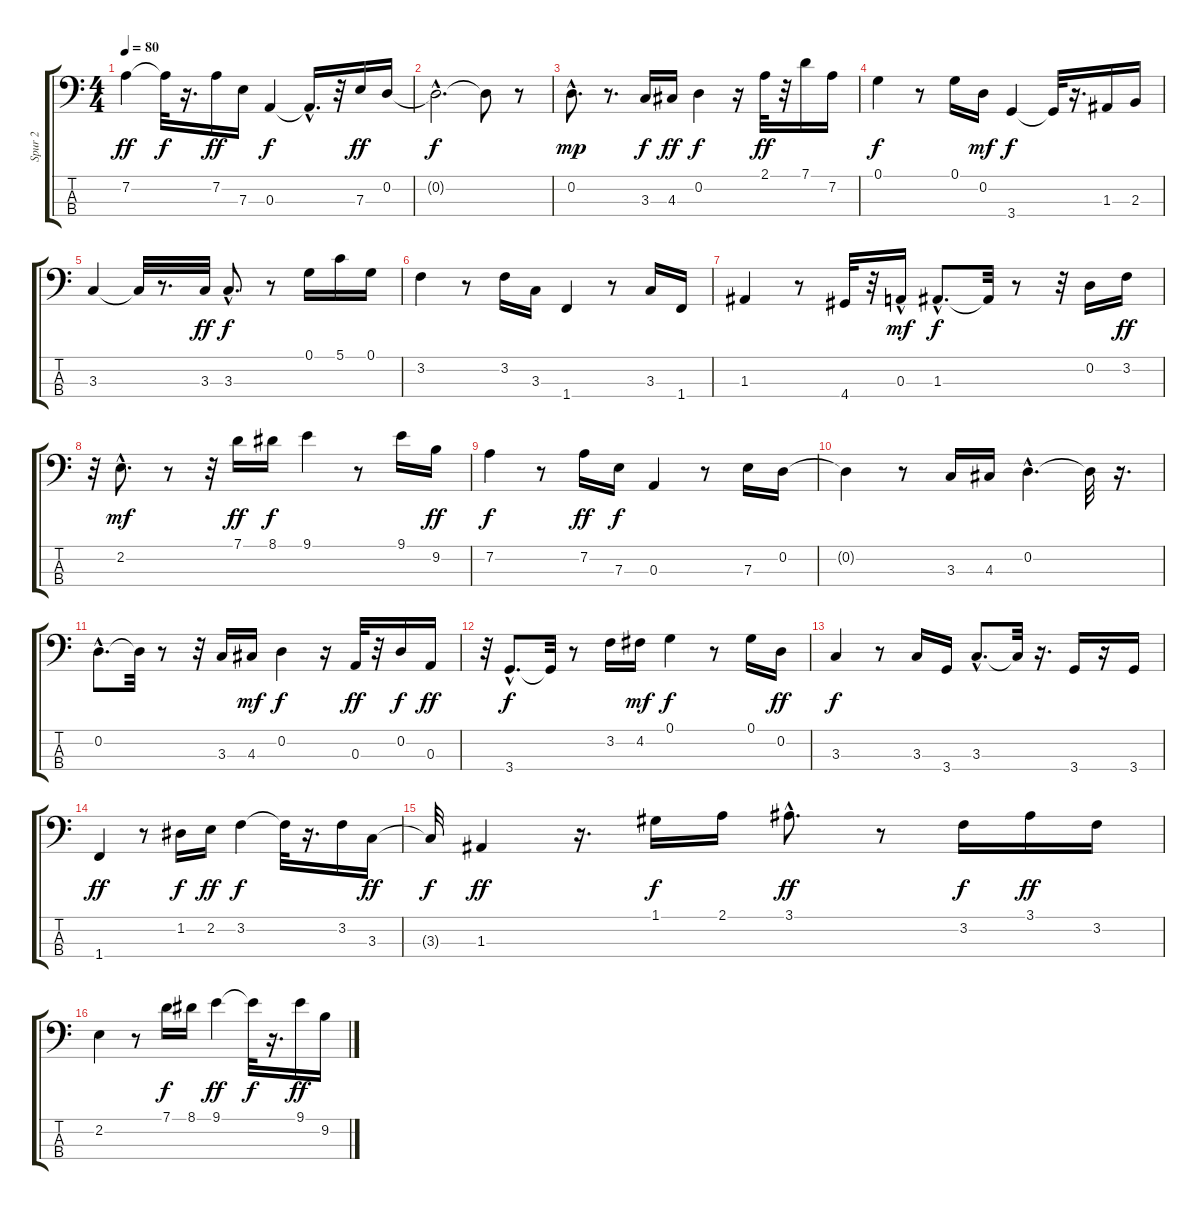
\track ("Spur 2" "Spur 2") {instrument electricbassfinger}
\staff {score tabs}
\tuning (G2 D2 A1 E1) {hide}
\ts (4 4)
\tempo 80
\clef f4
\ks c
7.2.4{dy ff} 7.2{t}.32{dy f} r.16{d} 7.2.16{dy ff} 7.3.16 0.3.4{dy f} 0.3{hac t}.16{d} r.32 7.3.16{dy ff} 0.2.16 |
0.2{hac t}.2{d dy f} 0.2{t}.8 r.8 |
0.2{hac}.8{d dy mp} r.8{d} 3.3.16{dy f} 4.3.16{dy ff} 0.2.4{dy f} r.16 2.1.32{dy ff} r.32 7.1.16 7.2.16 |
0.1.4{dy f} r.8 0.1.16 0.2.16{dy mf} 3.4.4{dy f} 3.4{t}.32 r.16{d} 1.3.16 2.3.16 |
3.3.4 3.3{t}.32 r.8{d} 3.3.32{dy ff} 3.3{hac}.8{d dy f} r.8 0.1.16 5.1.16 0.1.16 |
3.2.4 r.8 3.2.16 3.3.16 1.4.4 r.8 3.3.16 1.4.16 |
1.3.4 r.8 4.4.32 r.32 0.3{hac}.16{dy mf} 1.3{hac}.8{d dy f} 1.3{t}.32 r.8 r.32 0.2.16 3.2.16{dy ff} |
r.32 2.2{hac}.8{d dy mf} r.8 r.32 7.1.16{dy ff} 8.1.16{dy f} 9.1.4 r.8 9.1.16 9.2.16{dy ff} |
7.2.4{dy f} r.8 7.2.16{dy ff} 7.3.16{dy f} 0.3.4 r.8 7.3.16 0.2.16 |
0.2{t}.4 r.8 3.3.16 4.3.16 0.2{hac}.4{d} 0.2{t}.32 r.16{d} |
0.2{hac}.8{d} 0.2{t}.32 r.8 r.32 3.3.16 4.3.16{dy mf} 0.2.4{dy f} r.16 0.3.32{dy ff} r.32 0.2.16{dy f} 0.3.16{dy ff} |
r.32 3.4{hac}.8{d dy f} 3.4{t}.32 r.8 3.2.16 4.2.16{dy mf} 0.1.4{dy f} r.8 0.1.16 0.2.16{dy ff} |
3.3.4{dy f} r.8 3.3.16 3.4.16 3.3{hac}.8{d} 3.3{t}.32 r.16{d} 3.4.16 r.16 3.4.16 |
1.4.4{dy ff} r.8 1.2.16{dy f} 2.2.16{dy ff} 3.2.4{dy f} 3.2{t}.32 r.16{d} 3.2.16 3.3.16{dy ff} |
3.3{t}.32{dy f} 1.3.4{dy ff} r.16{d} 1.1.16{dy f} 2.1.16 3.1{hac}.8{d dy ff} r.8 3.2.16{dy f} 3.1.16{dy ff} 3.2.16 |
2.2.4 r.8 7.1.16{dy f} 8.1.16 9.1.4{dy ff} 9.1{t}.32{dy f} r.16{d} 9.1.16{dy ff} 9.2.16
